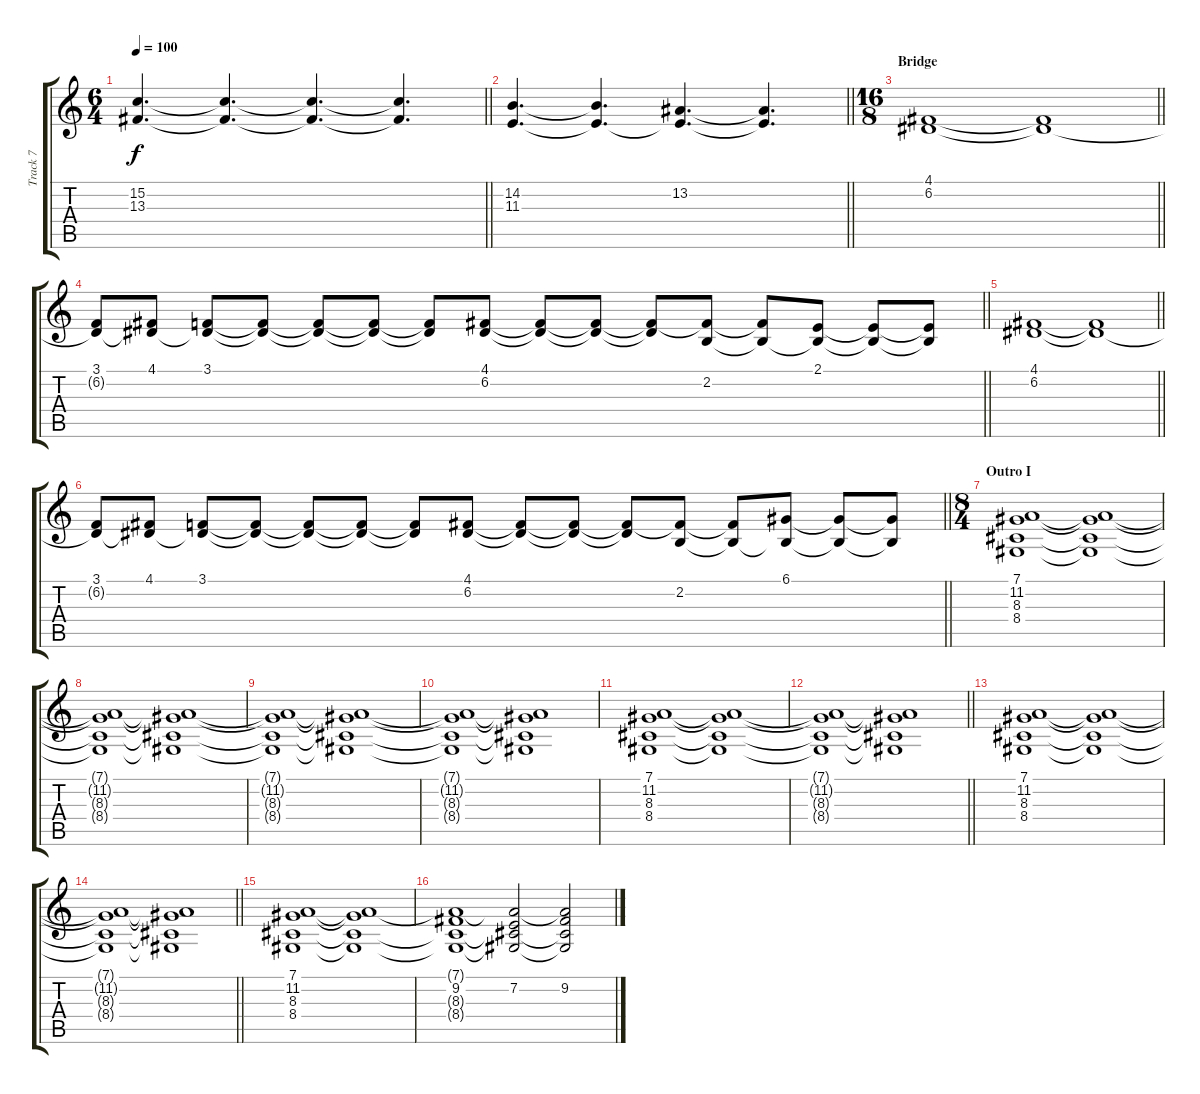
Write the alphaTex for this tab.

\track ("Track 7" "Track 7") {instrument stringensemble1}
\staff {score tabs}
\tuning (D4 A3 F3 C3 G2 C2) {hide}
\ts (6 4)
\tempo 100
\clef g2
\barLineRight lightlight
\ks c
(15.2 13.3).4{d dy f} (15.2{t} 13.3{t}).4{d} (15.2{t} 13.3{t}).4{d} (15.2{t} 13.3{t}).4{d} |
\barLineRight lightlight
(14.2 11.3).4{d} (14.2{t} 11.3{t}).4{d} (13.2 11.3{t}).4{d} (13.2{t} 11.3{t}).4{d} |
\ts (16 8)
\section ("" "Bridge")
\barLineRight lightlight
(4.1 6.2).1 (4.1{t} 6.2{t}).1 |
\barLineRight lightlight
(3.1 6.2{t}).8 (4.1 6.2{t}).8 (3.1 6.2{t}).8 (3.1{t} 6.2{t}).8 (3.1{t} 6.2{t}).8 (3.1{t} 6.2{t}).8 (3.1{t} 6.2{t}).8 (4.1 6.2).8 (4.1{t} 6.2{t}).8 (4.1{t} 6.2{t}).8 (4.1{t} 6.2{t}).8 (4.1{t} 2.2).8 (4.1{t} 2.2{t}).8 (2.1 2.2{t}).8 (2.1{t} 2.2{t}).8 (2.1{t} 2.2{t}).8 |
\barLineRight lightlight
(4.1 6.2).1 (4.1{t} 6.2{t}).1 |
\barLineRight lightlight
(3.1 6.2{t}).8 (4.1 6.2{t}).8 (3.1 6.2{t}).8 (3.1{t} 6.2{t}).8 (3.1{t} 6.2{t}).8 (3.1{t} 6.2{t}).8 (3.1{t} 6.2{t}).8 (4.1 6.2).8 (4.1{t} 6.2{t}).8 (4.1{t} 6.2{t}).8 (4.1{t} 6.2{t}).8 (4.1{t} 2.2).8 (4.1{t} 2.2{t}).8 (6.1 2.2{t}).8 (6.1{t} 2.2{t}).8 (6.1{t} 2.2{t}).8 |
\ts (8 4)
\section ("" "Outro I")
(7.1 11.2 8.3 8.4).1 (7.1{t} 11.2{t} 8.3{t} 8.4{t}).1 |
(7.1{t} 11.2{t} 8.3{t} 8.4{t}).1 (7.1{t} 11.2{t} 8.3{t} 8.4{t}).1 |
(7.1{t} 11.2{t} 8.3{t} 8.4{t}).1 (7.1{t} 11.2{t} 8.3{t} 8.4{t}).1 |
(7.1{t} 11.2{t} 8.3{t} 8.4{t}).1 (7.1{t} 11.2{t} 8.3{t} 8.4{t}).1 |
(7.1 11.2 8.3 8.4).1 (7.1{t} 11.2{t} 8.3{t} 8.4{t}).1 |
\barLineRight lightlight
(7.1{t} 11.2{t} 8.3{t} 8.4{t}).1 (7.1{t} 11.2{t} 8.3{t} 8.4{t}).1 |
(7.1 11.2 8.3 8.4).1 (7.1{t} 11.2{t} 8.3{t} 8.4{t}).1 |
\barLineRight lightlight
(7.1{t} 11.2{t} 8.3{t} 8.4{t}).1 (7.1{t} 11.2{t} 8.3{t} 8.4{t}).1 |
(7.1 11.2 8.3 8.4).1 (7.1{t} 11.2{t} 8.3{t} 8.4{t}).1 |
(7.1{t} 9.2 8.3{t} 8.4{t}).1 (7.1{t} 7.2 8.3{t} 8.4{t}).2 (7.1{t} 9.2 8.3{t} 8.4{t}).2
